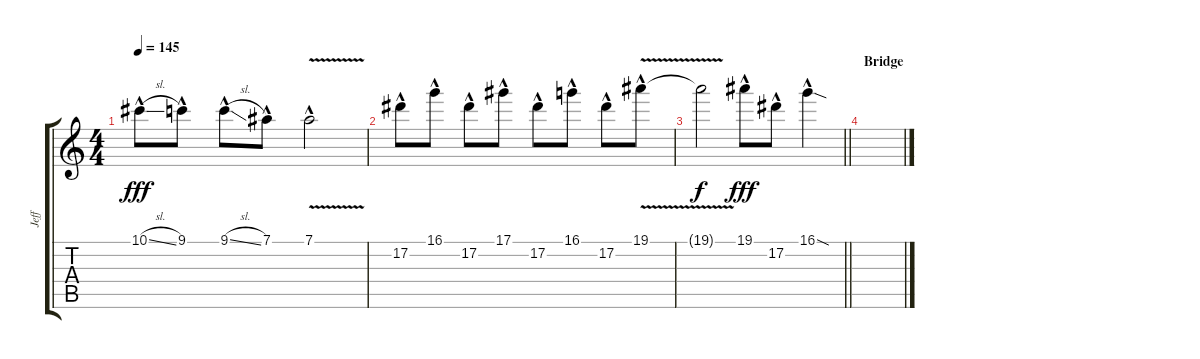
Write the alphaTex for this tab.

\track ("Jeff" "Jeff") {instrument distortionguitar}
\staff {score tabs}
\tuning (Eb4 Bb3 Gb3 Db3 Ab2 Eb2) {hide}
\ts (4 4)
\tempo 145
\clef g2
\ks c
10.1{sl hac}.8{dy fff} 9.1{hac}.8 9.1{sl hac}.8 7.1{hac}.8 7.1{v hac}.2 |
17.2{hac}.8 16.1{hac}.8 17.2{hac}.8 17.1{hac}.8 17.2{hac}.8 16.1{hac}.8 17.2{hac}.8 19.1{v hac}.8 |
\barLineRight lightlight
19.1{t}.2{dy f} 19.1{hac}.8{dy fff} 17.2{hac}.8 16.1{sod hac}.4 |
\section ("" "Bridge")
